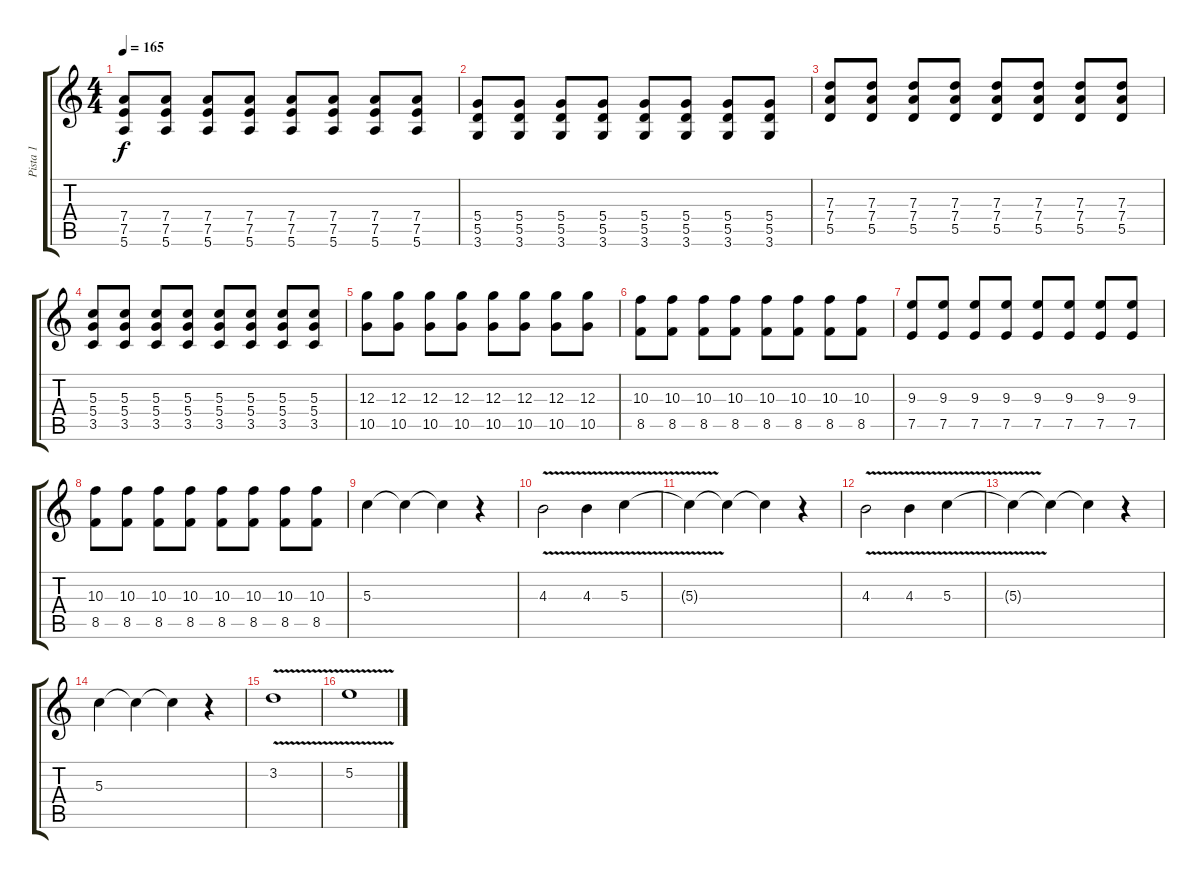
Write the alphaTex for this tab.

\track ("Pista 1" "Pista 1") {instrument acousticguitarsteel}
\staff {score tabs}
\tuning (E4 B3 G3 D3 A2 E2) {hide}
\ts (4 4)
\tempo 165
\clef g2
\ks c
(7.4 7.5 5.6).8{dy f} (7.4 7.5 5.6).8 (7.4 7.5 5.6).8 (7.4 7.5 5.6).8 (7.4 7.5 5.6).8 (7.4 7.5 5.6).8 (7.4 7.5 5.6).8 (7.4 7.5 5.6).8 |
(5.4 5.5 3.6).8 (5.4 5.5 3.6).8 (5.4 5.5 3.6).8 (5.4 5.5 3.6).8 (5.4 5.5 3.6).8 (5.4 5.5 3.6).8 (5.4 5.5 3.6).8 (5.4 5.5 3.6).8 |
(7.3 7.4 5.5).8 (7.3 7.4 5.5).8 (7.3 7.4 5.5).8 (7.3 7.4 5.5).8 (7.3 7.4 5.5).8 (7.3 7.4 5.5).8 (7.3 7.4 5.5).8 (7.3 7.4 5.5).8 |
(5.3 5.4 3.5).8 (5.3 5.4 3.5).8 (5.3 5.4 3.5).8 (5.3 5.4 3.5).8 (5.3 5.4 3.5).8 (5.3 5.4 3.5).8 (5.3 5.4 3.5).8 (5.3 5.4 3.5).8 |
(12.3 10.5).8 (12.3 10.5).8 (12.3 10.5).8 (12.3 10.5).8 (12.3 10.5).8 (12.3 10.5).8 (12.3 10.5).8 (12.3 10.5).8 |
(10.3 8.5).8 (10.3 8.5).8 (10.3 8.5).8 (10.3 8.5).8 (10.3 8.5).8 (10.3 8.5).8 (10.3 8.5).8 (10.3 8.5).8 |
(9.3 7.5).8 (9.3 7.5).8 (9.3 7.5).8 (9.3 7.5).8 (9.3 7.5).8 (9.3 7.5).8 (9.3 7.5).8 (9.3 7.5).8 |
(10.3 8.5).8 (10.3 8.5).8 (10.3 8.5).8 (10.3 8.5).8 (10.3 8.5).8 (10.3 8.5).8 (10.3 8.5).8 (10.3 8.5).8 |
5.3.4 5.3{t}.4 5.3{t}.4 r.4 |
4.3{v}.2 4.3{v}.4 5.3{v}.4 |
5.3{t}.4 5.3{t}.4 5.3{t}.4 r.4 |
4.3{v}.2 4.3{v}.4 5.3{v}.4 |
5.3{t}.4 5.3{t}.4 5.3{t}.4 r.4 |
5.3.4 5.3{t}.4 5.3{t}.4 r.4 |
3.2{v}.1 |
5.2{v}.1
